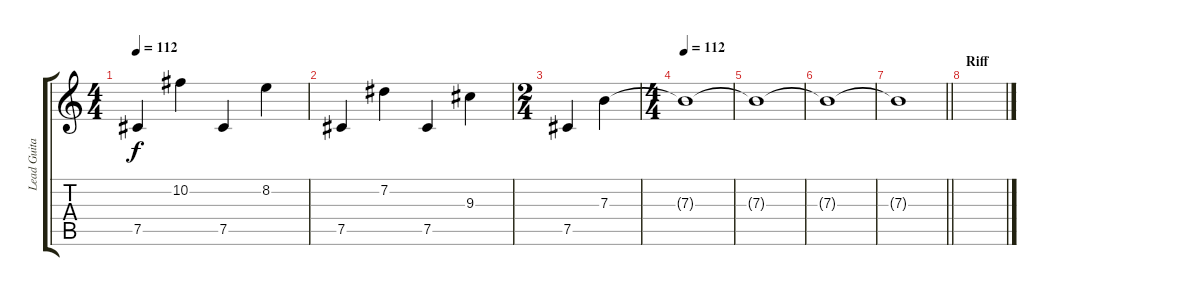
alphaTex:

\track ("Lead Guitar" "Lead Guita") {instrument distortionguitar}
\staff {score tabs}
\tuning (Db4 Ab3 E3 B2 Gb2 Db2) {hide}
\ts (4 4)
\tempo 112
\clef g2
\ks c
7.5.4{dy f} 10.2.4 7.5.4 8.2.4 |
7.5.4 7.2.4 7.5.4 9.3.4 |
\ts (2 4)
7.5.4 7.3.4 |
\ts (4 4)
\tempo 112
7.3{t}.1 |
7.3{t}.1 |
7.3{t}.1 |
\barLineRight lightlight
7.3{t}.1 |
\section ("" "Riff")
